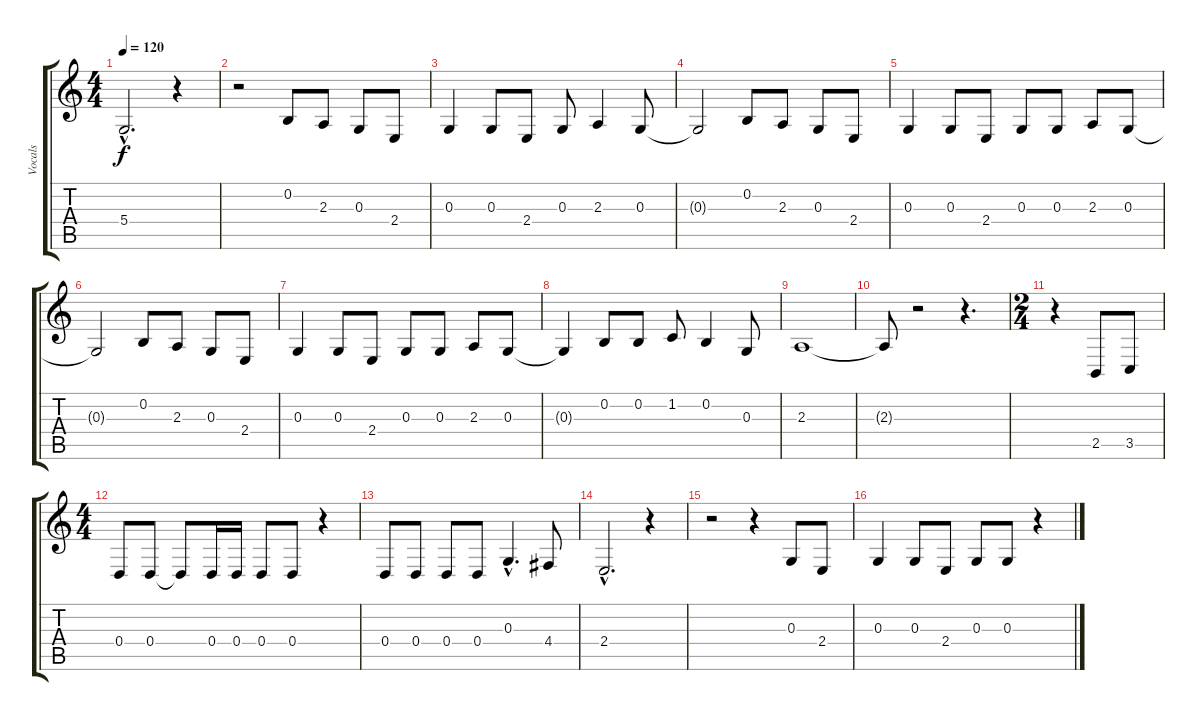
\track ("Vocals" "Vocals") {instrument tuba}
\staff {score tabs}
\tuning (E4 B3 G3 D3 A2 E2) {hide}
\ts (4 4)
\tempo 120
\clef g2
\ks c
5.4{hac}.2{d dy f} r.4 |
r.2 0.2.8 2.3.8 0.3.8 2.4.8 |
0.3.4 0.3.8 2.4.8 0.3.8 2.3.4 0.3.8 |
0.3{t}.2 0.2.8 2.3.8 0.3.8 2.4.8 |
0.3.4 0.3.8 2.4.8 0.3.8 0.3.8 2.3.8 0.3.8 |
0.3{t}.2 0.2.8 2.3.8 0.3.8 2.4.8 |
0.3.4 0.3.8 2.4.8 0.3.8 0.3.8 2.3.8 0.3.8 |
0.3{t}.4 0.2.8 0.2.8 1.2.8 0.2.4 0.3.8 |
2.3.1 |
2.3{t}.8 r.2 r.4{d} |
\ts (2 4)
r.4 2.5.8 3.5.8 |
\ts (4 4)
0.4.8 0.4.8 0.4{t}.8 0.4.16 0.4.16 0.4.8 0.4.8 r.4 |
0.4.8 0.4.8 0.4.8 0.4.8 0.3{hac}.4{d} 4.4.8 |
2.4{hac}.2{d} r.4 |
r.2 r.4 0.3.8 2.4.8 |
0.3.4 0.3.8 2.4.8 0.3.8 0.3.8 r.4
